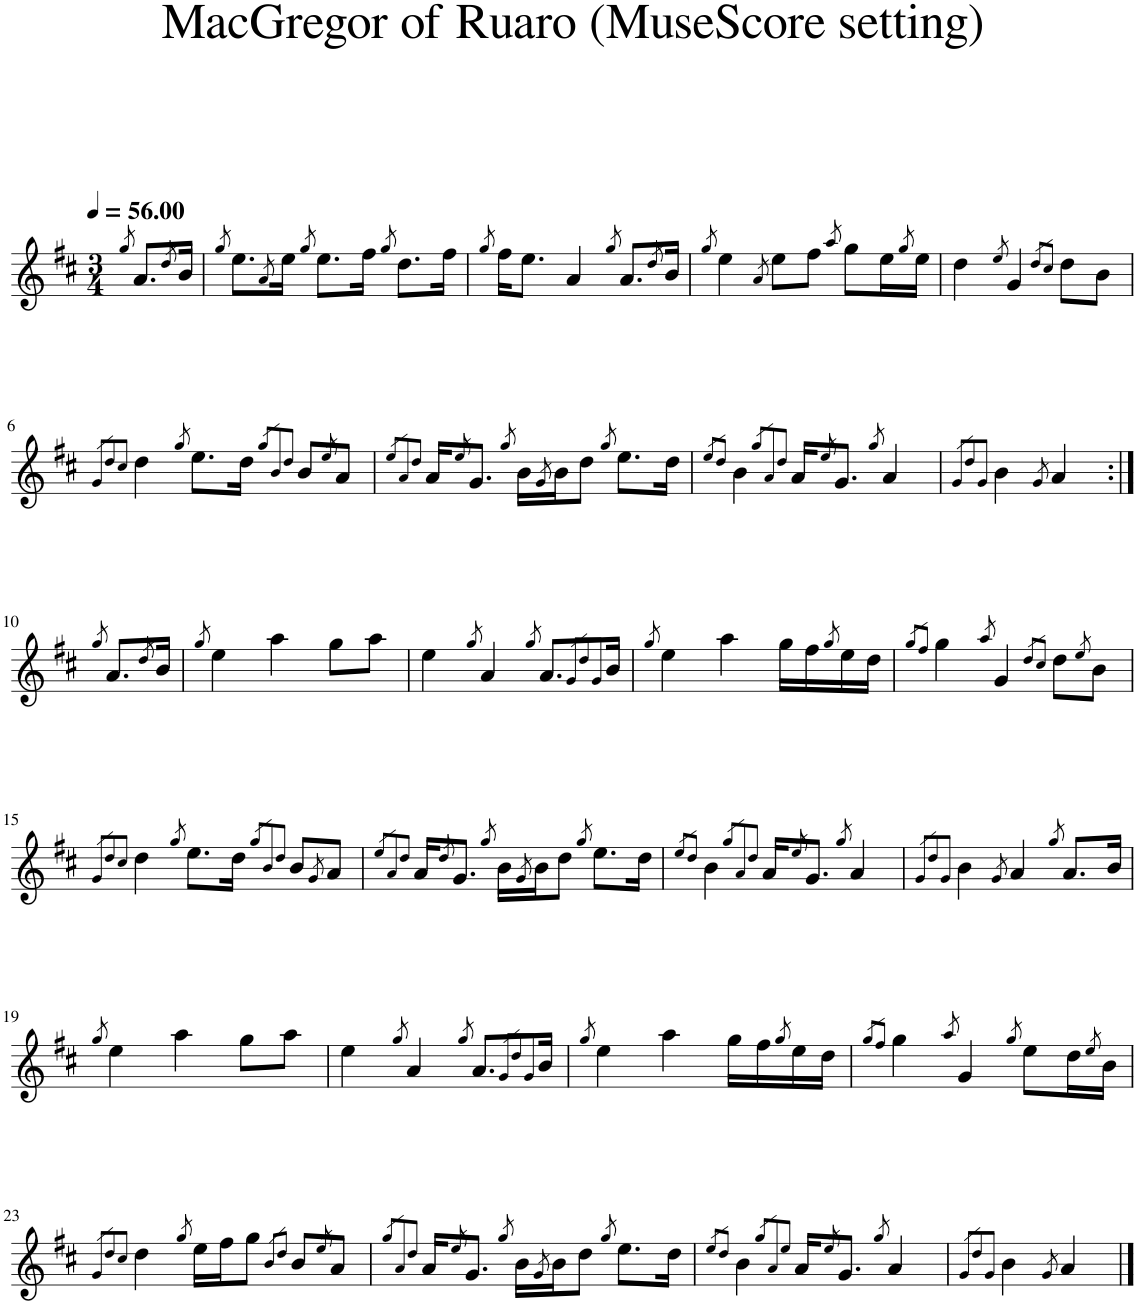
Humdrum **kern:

**kern
*part1
*staff1
*I"Bagpipe
*I'Bagp.
*clefG2
*k[f#c#]
*D:
*M3/4
*MM56
=1
8qgg/
8.a/L
8qdd/
16b/Jk
=2
8qgg/
8.ee\L
8qa/
16ee\Jk
8qgg/
8.ee\L
16ff#\Jk
8qgg/
8.dd\L
16ff#\Jk
=3
8qgg/
16ff#\KL
8.ee\J
4a/
8qgg/
8.a/L
8qdd/
16b/Jk
=4
8qgg/
4ee\
8qa/
8ee\L
8ff#\J
8qaa/
8gg\L
16ee\L
8qgg/
16ee\JJ
=5
4dd\
8qee/
4g/
8qdd/L
8qcc#/J
8dd\L
8b\J
!!LO:LB:g=z
=6
8qg/L
8qdd/
8qcc#/J
4dd\
8qgg/
8.ee\L
16dd\Jk
8qgg/L
8qb/
8qdd/J
8b/L
8qee/
8a/J
=7
8qee/L
8qa/
8qdd/J
16a/KL
8qee/
8.g/J
8qgg/
16b\LL
8qg/
16b\J
8dd\J
8qgg/
8.ee\L
16dd\Jk
=8
8qee/L
8qdd/J
4b\
8qgg/L
8qa/
8qdd/J
16a/KL
8qee/
8.g/J
8qgg/
4a/
=9
8qg/L
8qdd/
8qg/J
4b\
8qg/
4a/
!!LO:LB:g=z
=10:|!
8qgg/
8.a/L
8qdd/
16b/Jk
=11
8qgg/
4ee\
4aa\
8gg\L
8aa\J
=12
4ee\
8qgg/
4a/
8qgg/
8.a/L
8qg/L
8qdd/
8qg/J
16b/Jk
=13
8qgg/
4ee\
4aa\
16gg\LL
16ff#\
8qgg/
16ee\
16dd\JJ
=14
8qgg/L
8qff#/J
4gg\
8qaa/
4g/
8qdd/L
8qcc#/J
8dd\L
8qee/
8b\J
!!LO:LB:g=z
=15
8qg/L
8qdd/
8qcc#/J
4dd\
8qgg/
8.ee\L
16dd\Jk
8qgg/L
8qb/
8qdd/J
8b/L
8qg/
8a/J
=16
8qee/L
8qa/
8qdd/J
16a/KL
8qdd/
8.g/J
8qgg/
16b\LL
8qg/
16b\J
8dd\J
8qgg/
8.ee\L
16dd\Jk
=17
8qee/L
8qdd/J
4b\
8qgg/L
8qa/
8qdd/J
16a/KL
8qee/
8.g/J
8qgg/
4a/
=18
8qg/L
8qdd/
8qg/J
4b\
8qg/
4a/
8qgg/
8.a/L
16b/Jk
!!LO:LB:g=z
=19
8qgg/
4ee\
4aa\
8gg\L
8aa\J
=20
4ee\
8qgg/
4a/
8qgg/
8.a/L
8qg/L
8qdd/
8qg/J
16b/Jk
=21
8qgg/
4ee\
4aa\
16gg\LL
16ff#\
8qgg/
16ee\
16dd\JJ
=22
8qgg/L
8qff#/J
4gg\
8qaa/
4g/
8qgg/
8ee\L
16dd\L
8qee/
16b\JJ
!!LO:LB:g=z
=23
8qg/L
8qdd/
8qcc#/J
4dd\
8qgg/
16ee\LL
16ff#\J
8gg\J
8qb/L
8qdd/J
8b/L
8qee/
8a/J
=24
8qgg/L
8qa/
8qdd/J
16a/KL
8qee/
8.g/J
8qgg/
16b\LL
8qg/
16b\J
8dd\J
8qgg/
8.ee\L
16dd\Jk
=25
8qee/L
8qdd/J
4b\
8qgg/L
8qa/
8qee/J
16a/KL
8qee/
8.g/J
8qgg/
4a/
=26
8qg/L
8qdd/
8qg/J
4b\
8qg/
4a/
==
*-
